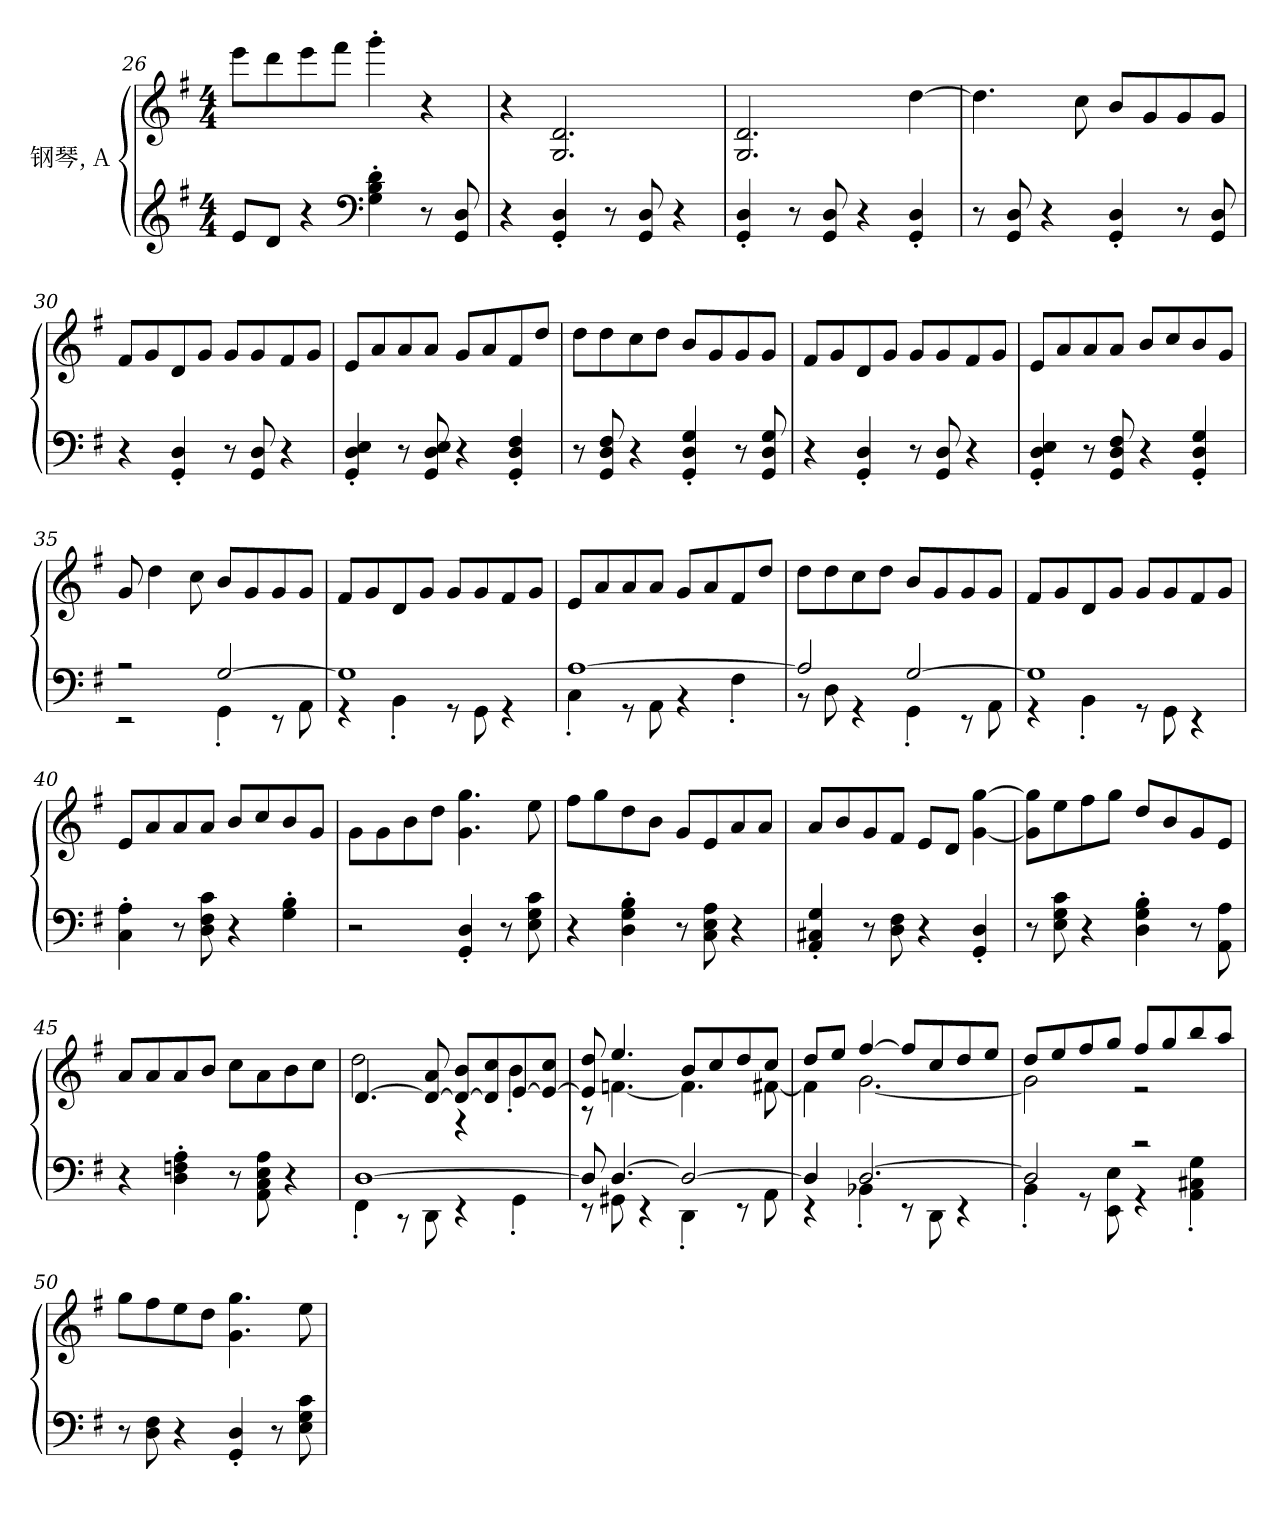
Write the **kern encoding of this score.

**kern	**kern
*part1	*part1
*staff2	*staff1
*I"钢琴, A	*
!!LO:LB:g=z
*clefG2	*clefG2
*k[f#]	*k[f#]
*M4/4	*M4/4
=26	=26
8e/L	8eee\L
8d/J	8ddd\
4r	8eee\
.	8fff#\J
*clefF4	*
*	*MM240
4G\' 4B\' 4d\'	4ggg'\
8r	4r
8GG/ 8D/	.
=27	=27
4r	4r
4GG/' 4D/'	2.G/ 2.d/
8r	.
8GG/ 8D/	.
4r	.
=28	=28
4GG/' 4D/'	2.G/ 2.d/
8r	.
8GG/ 8D/	.
4r	.
4GG/' 4D/'	[4dd\
=29	=29
8r	4.dd\]
8GG/ 8D/	.
4r	.
.	8cc\
4GG/' 4D/'	8b/L
.	8g/
8r	8g/
8GG/ 8D/	8g/J
=30	=30
4r	8f#/L
.	8g/
4GG/' 4D/'	8d/
.	8g/J
8r	8g/L
8GG/ 8D/	8g/
4r	8f#/
.	8g/J
!!LO:LB:g=z
=31	=31
4GG/' 4D/' 4E/'	8e/L
.	8a/
8r	8a/
8GG/ 8D/ 8E/	8a/J
4r	8g/L
.	8a/
4GG/' 4D/' 4F#/'	8f#/
.	8dd/J
=32	=32
8r	8dd\L
8GG/ 8D/ 8F#/	8dd\
4r	8cc\
.	8dd\J
4GG/' 4D/' 4G/'	8b/L
.	8g/
8r	8g/
8GG/ 8D/ 8G/	8g/J
=33	=33
4r	8f#/L
.	8g/
4GG/' 4D/'	8d/
.	8g/J
8r	8g/L
8GG/ 8D/	8g/
4r	8f#/
.	8g/J
=34	=34
4GG/' 4D/' 4E/'	8e/L
.	8a/
8r	8a/
8GG/ 8D/ 8F#/	8a/J
4r	8b/L
.	8cc/
4GG/' 4D/' 4G/'	8b/
.	8g/J
=35	=35
*^	*
2r	2r	8g/
.	.	4dd\
.	.	8cc\
[2G/	4GG'\	8b/L
.	.	8g/
.	8r	8g/
.	8AA\	8g/J
!!LO:PB:g=z
=36	=36	=36
1G]	4r	8f#/L
.	.	8g/
.	4BB'\	8d/
.	.	8g/J
.	8r	8g/L
.	8GG\	8g/
.	4r	8f#/
.	.	8g/J
=37	=37	=37
[1A	4C'\	8e/L
.	.	8a/
.	8r	8a/
.	8AA\	8a/J
.	4r	8g/L
.	.	8a/
.	4F#'\	8f#/
.	.	8dd/J
=38	=38	=38
2A/]	8r	8dd\L
.	8D\	8dd\
.	4r	8cc\
.	.	8dd\J
[2G/	4GG'\	8b/L
.	.	8g/
.	8r	8g/
.	8AA\	8g/J
=39	=39	=39
1G]	4r	8f#/L
.	.	8g/
.	4BB'\	8d/
.	.	8g/J
.	8r	8g/L
.	8GG\	8g/
.	4r	8f#/
.	.	8g/J
*v	*v	*
=40	=40
4C\' 4A\'	8e/L
.	8a/
8r	8a/
8D\ 8F#\ 8c\	8a/J
4r	8b/L
.	8cc/
4G\' 4B\'	8b/
.	8g/J
!!LO:LB:g=z
=41	=41
2r	8g\L
.	8g\
.	8b\
.	8dd\J
4GG/' 4D/'	4.g\ 4.gg\
8r	.
8E\ 8G\ 8c\	8ee\
=42	=42
4r	8ff#\L
.	8gg\
4D\' 4G\' 4B\'	8dd\
.	8b\J
8r	8g/L
8C\ 8E\ 8A\	8e/
4r	8a/
.	8a/J
=43	=43
4AA/' 4C#X/' 4G/'	8a/L
.	8b/
8r	8g/
8D\ 8F#\	8f#/J
4r	8e/L
.	8d/J
4GG/' 4D/'	[4g\ [4gg\
=44	=44
8r	8g\] 8gg\]L
8E\ 8G\ 8c\	8ee\
4r	8ff#\
.	8gg\J
4D\' 4G\' 4B\'	8dd/L
.	8b/
8r	8g/
8AA\ 8A\	8e/J
=45	=45
4r	8a/L
.	8a/
4D\' 4Fn\' 4A\'	8a/
.	8b/J
8r	8cc\L
8AA\ 8C\ 8E\ 8A\	8a\
4r	8b\
.	8cc\J
!!LO:LB:g=z
=46	=46
*^	*^
[1D	4FF#'\	[4.d/	2dd\
.	8r	.	.
.	8DD\	8d/_ 8a/	.
.	4r	8d/_ 8b/L	4r
.	.	8d/] 8cc/	.
.	4GG'\	[8e/	4b'\
.	.	8e/_ 8cc/J	.
=47	=47	=47	=47
8D/]	8r	8e/] 8dd/	8r
[4.D/	8GG#X\	4.ee/	[4.fn\
.	4r	.	.
2D/_	4DD'\	8b/L	4.f\]
.	.	8cc/	.
.	8r	8dd/	.
.	8AA\	8cc/J	[8f#X\
=48	=48	=48	=48
4D/]	4r	8dd/L	4f#\]
.	.	8ee/J	.
[2.D/	4BB-X'\	[4ff#/	[2.g\
.	8r	8ff#/L]	.
.	8DD\	8cc/	.
.	4r	8dd/	.
.	.	8ee/J	.
=49	=49	=49	=49
2D/]	4BB'\	8dd/L	2g\]
.	.	8ee/	.
.	8r	8ff#/	.
.	8EE\ 8E\	8gg/J	.
2r	4r	8ff#/L	2r
.	.	8gg/	.
.	4AA\' 4C#X\' 4G\'	8bb/	.
.	.	8aa/J	.
*v	*v	*	*
*	*v	*v
!!LO:LB:g=z
=50	=50
8r	8gg\L
8D\ 8F#\	8ff#\
4r	8ee\
.	8dd\J
4GG/' 4D/'	4.g\ 4.gg\
8r	.
8E\ 8G\ 8c\	8ee\
=	=
*-	*-
